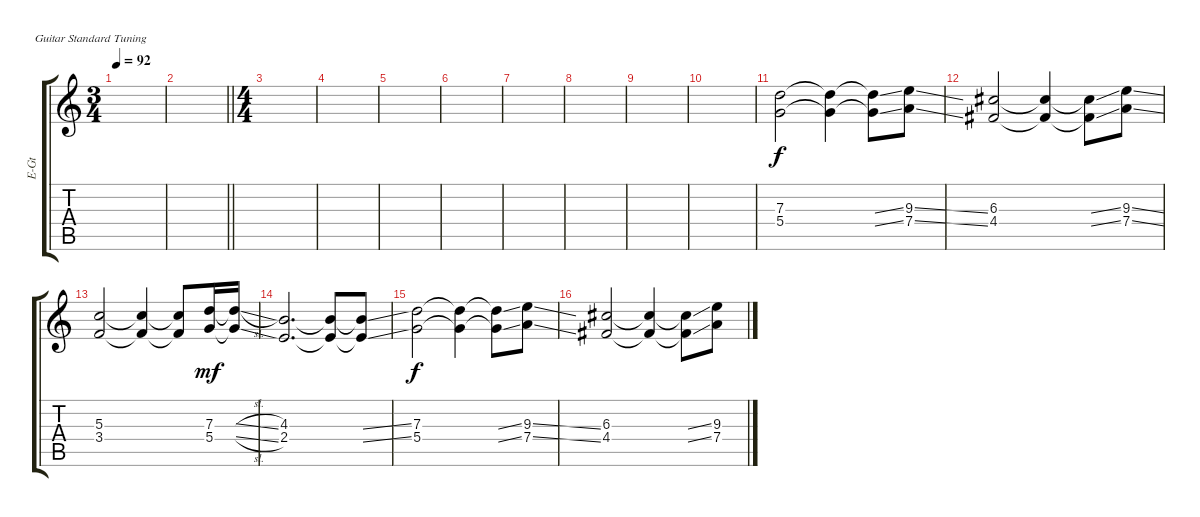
\track ("Leads" "E-Gt") {instrument distortionguitar}
\staff {score tabs}
\tuning (E4 B3 G3 D3 A2 E2)
\ts (3 4)
\tempo 92
\clef g2
\scale
0.333333
\ks c
|
\scale
0.333333
\barLineRight lightlight
|
\ts (4 4)
\beaming (8 2 2 2 2)
\scale
0.485477 |
\scale
0.257261 |
\scale
0.257261 |
\scale
0.333333 |
\scale
0.333333 |
\scale
0.333333 |
\scale
0.333333 |
\scale
0.333333 |
\scale
0.333333 (7.3 5.4).2 (7.3{t} 5.4{t}).4 (7.3{ss t} 5.4{ss t}).8 (9.3{ss} 7.4{ss}).8 |
\scale
0.333333 (6.3 4.4).2 (6.3{t} 4.4{t}).4 (6.3{ss t} 4.4{ss t}).8 (9.3{ss} 7.4{ss}).8 |
\scale
0.333333 (5.3 3.4).2 (5.3{t} 3.4{t}).4 (5.3{t} 3.4{t}).8 (7.3 5.4).16{dy mf} (5.4{sl t} 7.3{sl t}).16 |
\scale
0.333333 (4.3 2.4).2{d} (4.3{t} 2.4{t}).8 (4.3{ss t} 2.4{ss t}).8 |
\scale
0.333333 (7.3 5.4).2{dy f} (7.3{t} 5.4{t}).4 (7.3{ss t} 5.4{ss t}).8 (9.3{ss} 7.4{ss}).8 |
\scale
0.333333 (6.3 4.4).2 (6.3{t} 4.4{t}).4 (6.3{ss t} 4.4{ss t}).8 (9.3{ss} 7.4{ss}).8
